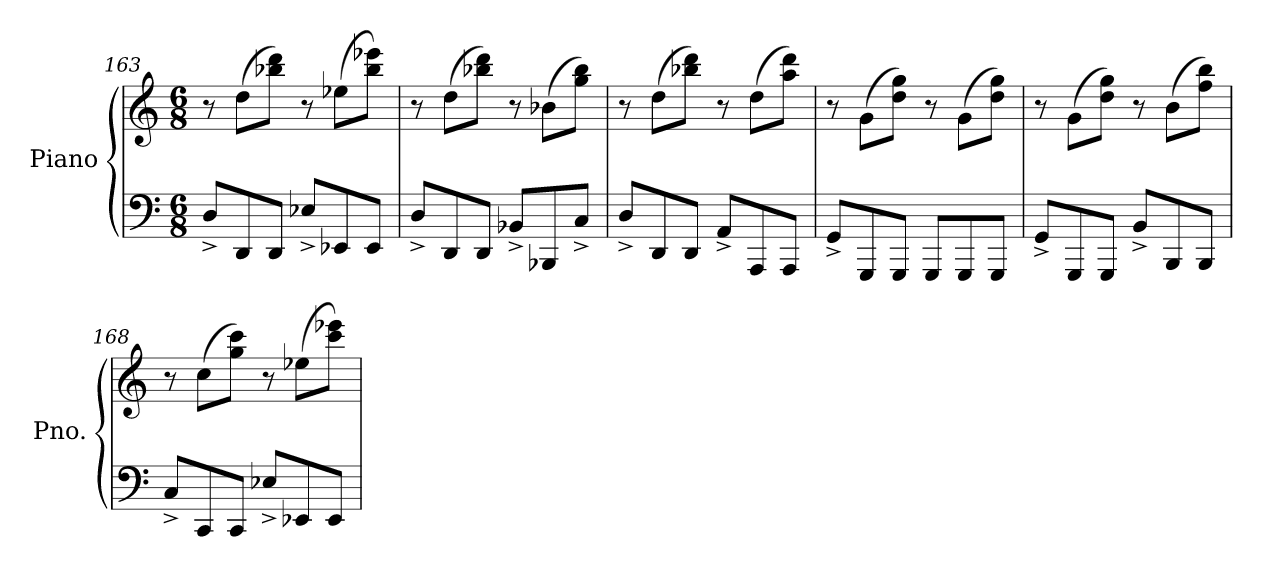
**kern	**kern
*part1	*part1
*staff2	*staff1
*I"Piano	*
*I'Pno.	*
*clefF4	*clefG2
*k[]	*k[]
*M6/8	*M6/8
=163	=163
8D^/L	8r
8DD/	(>8dd\L
8DD/J	8bb-X\ 8ddd\J)
8E-X^/L	8r
8EE-X/	(>8ee-X\L
8EE-/J	8bb-\ 8eee-X\J)
=164	=164
8D^/L	8r
8DD/	(>8dd\L
8DD/J	8bb-X\ 8ddd\J)
8BB-X^/L	8r
8BBB-X/	(>8b-X\L
8C^/J	8gg\ 8bb-\J)
!!LO:LB:g=z
=165	=165
8D^/L	8r
8DD/	(>8dd\L
8DD/J	8bb-X\ 8ddd\J)
8AA^/L	8r
8AAA/	(>8dd\L
8AAA/J	8aa\ 8ddd\J)
=166	=166
8GG^/L	8r
8GGG/	(>8g\L
8GGG/J	8dd\ 8gg\J)
8GGG/L	8r
8GGG/	(>8g\L
8GGG/J	8dd\ 8gg\J)
=167	=167
8GG^/L	8r
8GGG/	(>8g\L
8GGG/J	8dd\ 8gg\J)
8BB^/L	8r
8BBB/	(>8b\L
8BBB/J	8ff\ 8bb\J)
=168	=168
8C^/L	8r
8CC/	(>8cc\L
8CC/J	8gg\ 8ccc\J)
8E-X^/L	8r
8EE-X/	(>8ee-X\L
8EE-/J	8ccc\ 8eee-X\J)
=	=
*-	*-
